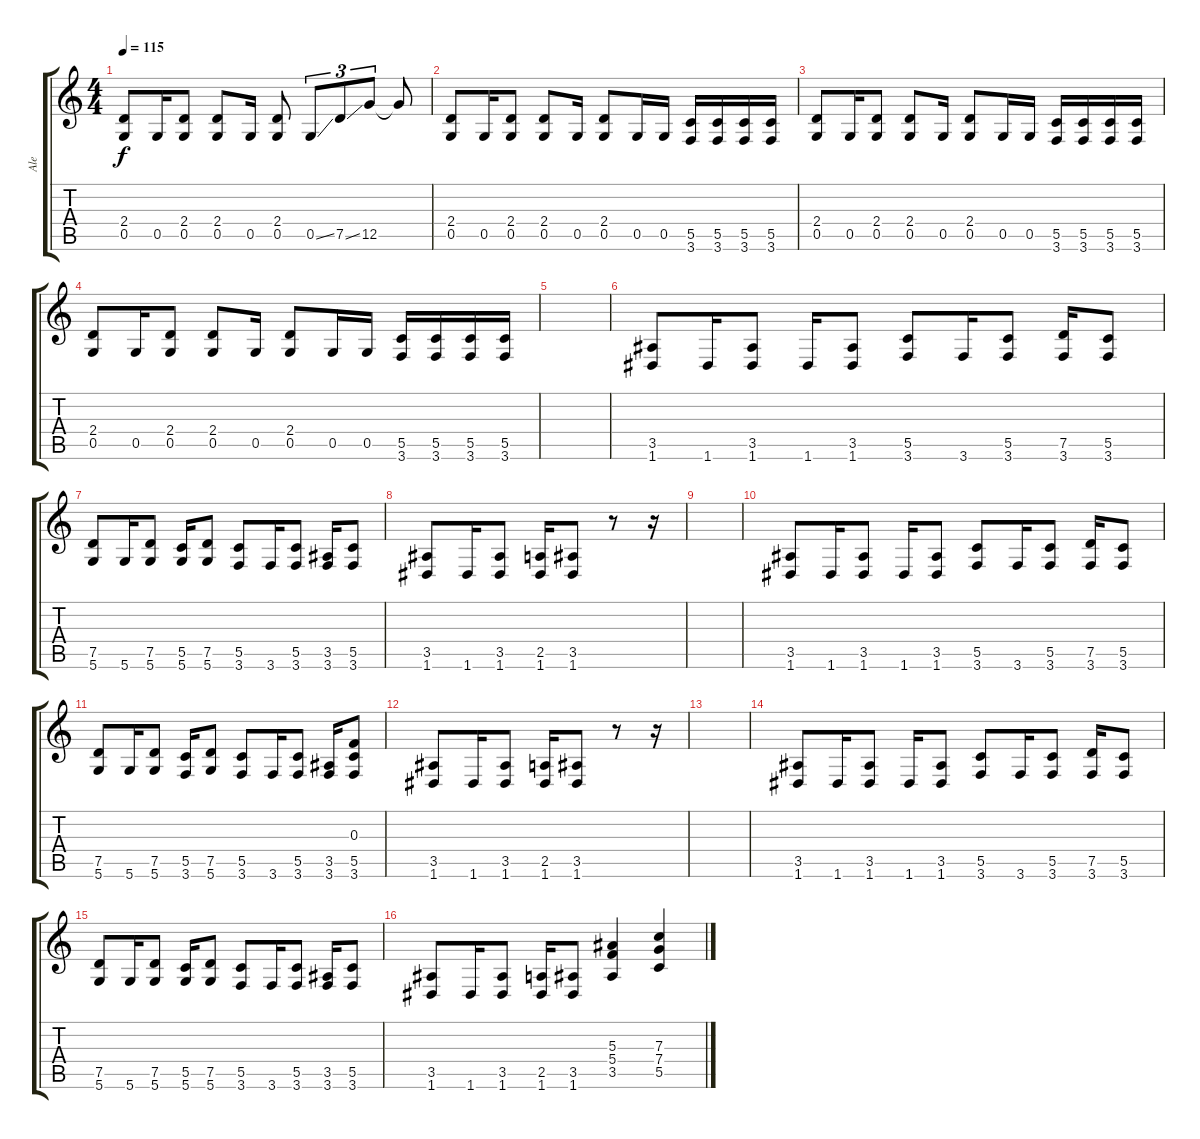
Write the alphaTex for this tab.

\track ("Ale" "Ale") {instrument distortionguitar}
\staff {score tabs}
\tuning (D4 A3 F3 C3 G2 D2) {hide}
\ts (4 4)
\tempo 115
\clef g2
\ks c
(2.4 0.5).8{dy f} 0.5.16 (2.4 0.5).8 (2.4 0.5).8 0.5.16 (2.4 0.5).8 0.5{ss}.8{tu (3 2)} 7.5{ss}.8{tu (3 2)} 12.5.8{tu (3 2)} 12.5{t}.8 |
(2.4 0.5).8 0.5.16 (2.4 0.5).8 (2.4 0.5).8 0.5.16 (2.4 0.5).8 0.5.16 0.5.16 (5.5 3.6).16 (5.5 3.6).16 (5.5 3.6).16 (5.5 3.6).16 |
(2.4 0.5).8 0.5.16 (2.4 0.5).8 (2.4 0.5).8 0.5.16 (2.4 0.5).8 0.5.16 0.5.16 (5.5 3.6).16 (5.5 3.6).16 (5.5 3.6).16 (5.5 3.6).16 |
(2.4 0.5).8 0.5.16 (2.4 0.5).8 (2.4 0.5).8 0.5.16 (2.4 0.5).8 0.5.16 0.5.16 (5.5 3.6).16 (5.5 3.6).16 (5.5 3.6).16 (5.5 3.6).16 |
|
(3.5 1.6).8 1.6.16 (3.5 1.6).8 1.6.16 (3.5 1.6).8 (5.5 3.6).8 3.6.16 (5.5 3.6).8 (7.5 3.6).16 (5.5 3.6).8 |
(7.5 5.6).8 5.6.16 (7.5 5.6).8 (5.5 5.6).16 (7.5 5.6).8 (5.5 3.6).8 3.6.16 (5.5 3.6).8 (3.5 3.6).16 (5.5 3.6).8 |
(3.5 1.6).8 1.6.16 (3.5 1.6).8 (2.5 1.6).16 (3.5 1.6).8 r.8 r.16 |
|
(3.5 1.6).8 1.6.16 (3.5 1.6).8 1.6.16 (3.5 1.6).8 (5.5 3.6).8 3.6.16 (5.5 3.6).8 (7.5 3.6).16 (5.5 3.6).8 |
(7.5 5.6).8 5.6.16 (7.5 5.6).8 (5.5 3.6).16 (7.5 5.6).8 (5.5 3.6).8 3.6.16 (5.5 3.6).8 (3.5 3.6).16 (0.3 5.5 3.6).8 |
(3.5 1.6).8 1.6.16 (3.5 1.6).8 (2.5 1.6).16 (3.5 1.6).8 r.8 r.16 |
|
(3.5 1.6).8 1.6.16 (3.5 1.6).8 1.6.16 (3.5 1.6).8 (5.5 3.6).8 3.6.16 (5.5 3.6).8 (7.5 3.6).16 (5.5 3.6).8 |
(7.5 5.6).8 5.6.16 (7.5 5.6).8 (5.5 5.6).16 (7.5 5.6).8 (5.5 3.6).8 3.6.16 (5.5 3.6).8 (3.5 3.6).16 (5.5 3.6).8 |
(3.5 1.6).8 1.6.16 (3.5 1.6).8 (2.5 1.6).16 (3.5 1.6).8 (5.3 5.4 3.5).4 (7.3 7.4 5.5).4
